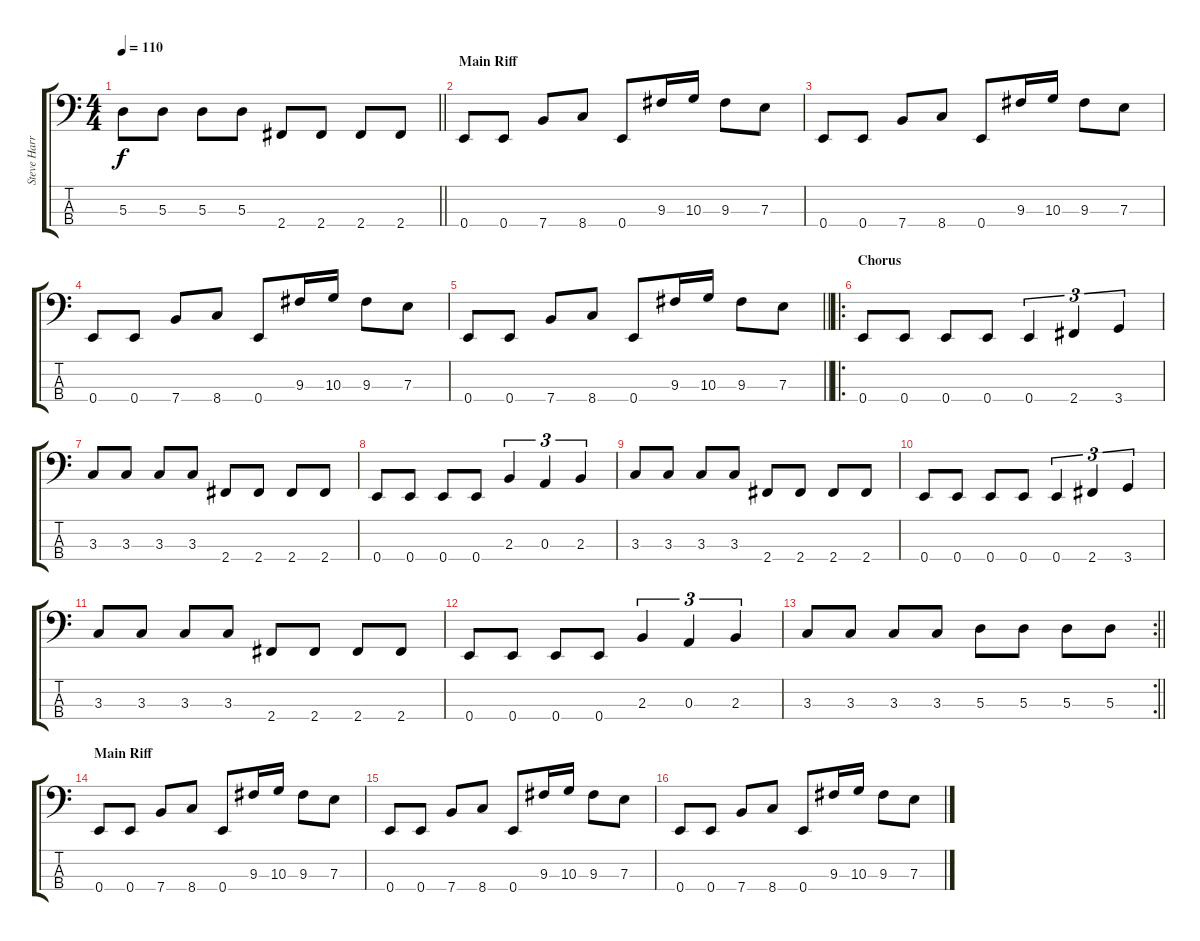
\track ("Steve Harris" "Steve Harr") {instrument slapbass2}
\staff {score tabs}
\tuning (G2 D2 A1 E1) {hide}
\ts (4 4)
\tempo 110
\clef f4
\barLineRight lightlight
\ks c
5.3.8{dy f} 5.3.8 5.3.8 5.3.8 2.4.8 2.4.8 2.4.8 2.4.8 |
\section ("" "Main Riff")
0.4.8 0.4.8 7.4.8 8.4.8 0.4.8 9.3.16 10.3.16 9.3.8 7.3.8 |
0.4.8 0.4.8 7.4.8 8.4.8 0.4.8 9.3.16 10.3.16 9.3.8 7.3.8 |
0.4.8 0.4.8 7.4.8 8.4.8 0.4.8 9.3.16 10.3.16 9.3.8 7.3.8 |
\barLineRight lightlight
0.4.8 0.4.8 7.4.8 8.4.8 0.4.8 9.3.16 10.3.16 9.3.8 7.3.8 |
\ro
\section ("" "Chorus")
0.4.8 0.4.8 0.4.8 0.4.8 0.4.4{tu (3 2)} 2.4.4{tu (3 2)} 3.4.4{tu (3 2)} |
3.3.8 3.3.8 3.3.8 3.3.8 2.4.8 2.4.8 2.4.8 2.4.8 |
0.4.8 0.4.8 0.4.8 0.4.8 2.3.4{tu (3 2)} 0.3.4{tu (3 2)} 2.3.4{tu (3 2)} |
3.3.8 3.3.8 3.3.8 3.3.8 2.4.8 2.4.8 2.4.8 2.4.8 |
0.4.8 0.4.8 0.4.8 0.4.8 0.4.4{tu (3 2)} 2.4.4{tu (3 2)} 3.4.4{tu (3 2)} |
3.3.8 3.3.8 3.3.8 3.3.8 2.4.8 2.4.8 2.4.8 2.4.8 |
0.4.8 0.4.8 0.4.8 0.4.8 2.3.4{tu (3 2)} 0.3.4{tu (3 2)} 2.3.4{tu (3 2)} |
\rc 2
\barLineRight lightlight
3.3.8 3.3.8 3.3.8 3.3.8 5.3.8 5.3.8 5.3.8 5.3.8 |
\section ("" "Main Riff")
0.4.8 0.4.8 7.4.8 8.4.8 0.4.8 9.3.16 10.3.16 9.3.8 7.3.8 |
0.4.8 0.4.8 7.4.8 8.4.8 0.4.8 9.3.16 10.3.16 9.3.8 7.3.8 |
0.4.8 0.4.8 7.4.8 8.4.8 0.4.8 9.3.16 10.3.16 9.3.8 7.3.8
